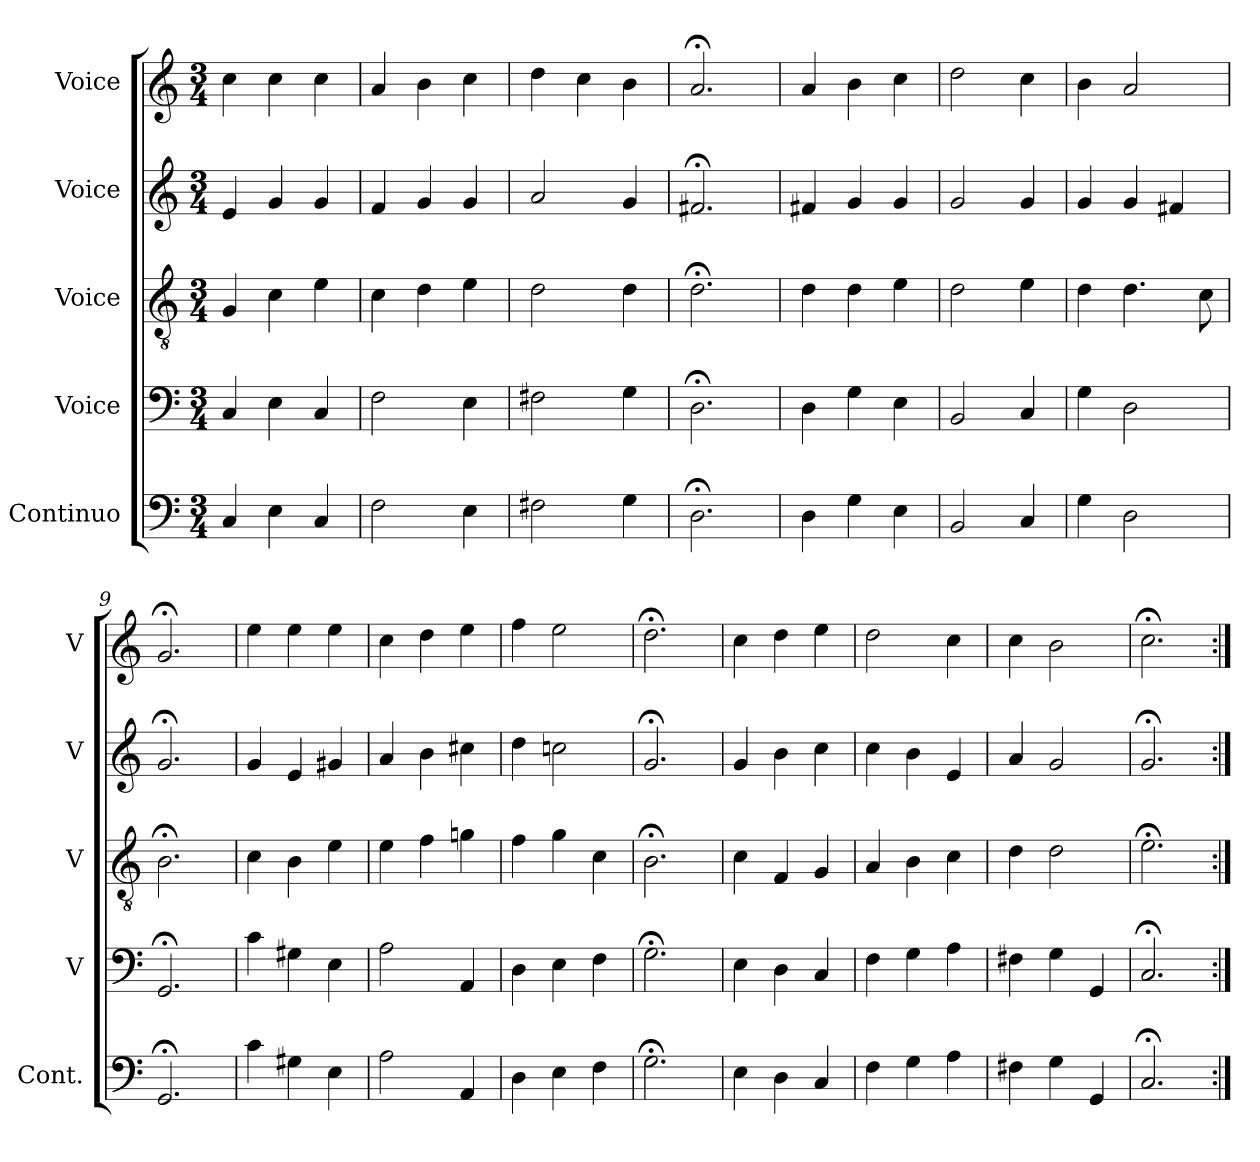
**kern	**kern	**kern	**kern	**kern
*part5	*part4	*part3	*part2	*part1
*staff5	*staff4	*staff3	*staff2	*staff1
*I"Continuo	*I"Voice	*I"Voice	*I"Voice	*I"Voice
*I'Cont.	*I'V	*I'V	*I'V	*I'V
*clefF4	*clefF4	*clefGv2	*clefG2	*clefG2
*k[]	*k[]	*k[]	*k[]	*k[]
*M3/4	*M3/4	*M3/4	*M3/4	*M3/4
=	=	=	=	=
4C	4C	4G	4e	4cc
4E	4E	4c	4g	4cc
4C	4C	4e	4g	4cc
=3	=3	=3	=3	=3
2F	2F	4c	4f	4a
.	.	4d	4g	4b
4E	4E	4e	4g	4cc
=4	=4	=4	=4	=4
2F#X	2F#X	2d	2a	4dd
.	.	.	.	4cc
4G	4G	4d	4g	4b
=5	=5	=5	=5	=5
2.D;<	2.D;<	2.d;<	2.f#X;<	2.a;<
=6	=6	=6	=6	=6
4D	4D	4d	4f#X	4a
4G	4G	4d	4g	4b
4E	4E	4e	4g	4cc
=7	=7	=7	=7	=7
2BB	2BB	2d	2g	2dd
4C	4C	4e	4g	4cc
=8	=8	=8	=8	=8
4G	4G	4d	4g	4b
2D	2D	4.d	4g	2a
.	.	.	4f#X	.
.	.	8c	.	.
=9	=9	=9	=9	=9
2.GG;<	2.GG;<	2.B;<	2.g;<	2.g;<
=10	=10	=10	=10	=10
4c	4c	4c	4g	4ee
4G#X	4G#X	4B	4e	4ee
4E	4E	4e	4g#X	4ee
=11	=11	=11	=11	=11
2A	2A	4e	4a	4cc
.	.	4f	4b	4dd
4AA	4AA	4gn	4cc#X	4ee
=12	=12	=12	=12	=12
4D	4D	4f	4dd	4ff
4E	4E	4g	2ccn	2ee
4F	4F	4c	.	.
=13	=13	=13	=13	=13
2.G;<	2.G;<	2.B;<	2.g;<	2.dd;<
=14	=14	=14	=14	=14
4E	4E	4c	4g	4cc
4D	4D	4F	4b	4dd
4C	4C	4G	4cc	4ee
=15	=15	=15	=15	=15
4F	4F	4A	4cc	2dd
4G	4G	4B	4b	.
4A	4A	4c	4e	4cc
=16	=16	=16	=16	=16
4F#X	4F#X	4d	4a	4cc
4G	4G	2d	2g	2b
4GG	4GG	.	.	.
=17	=17	=17	=17	=17
2.C;<	2.C;<	2.e;<	2.g;<	2.cc;<
=:|!	=:|!	=:|!	=:|!	=:|!
*-	*-	*-	*-	*-
